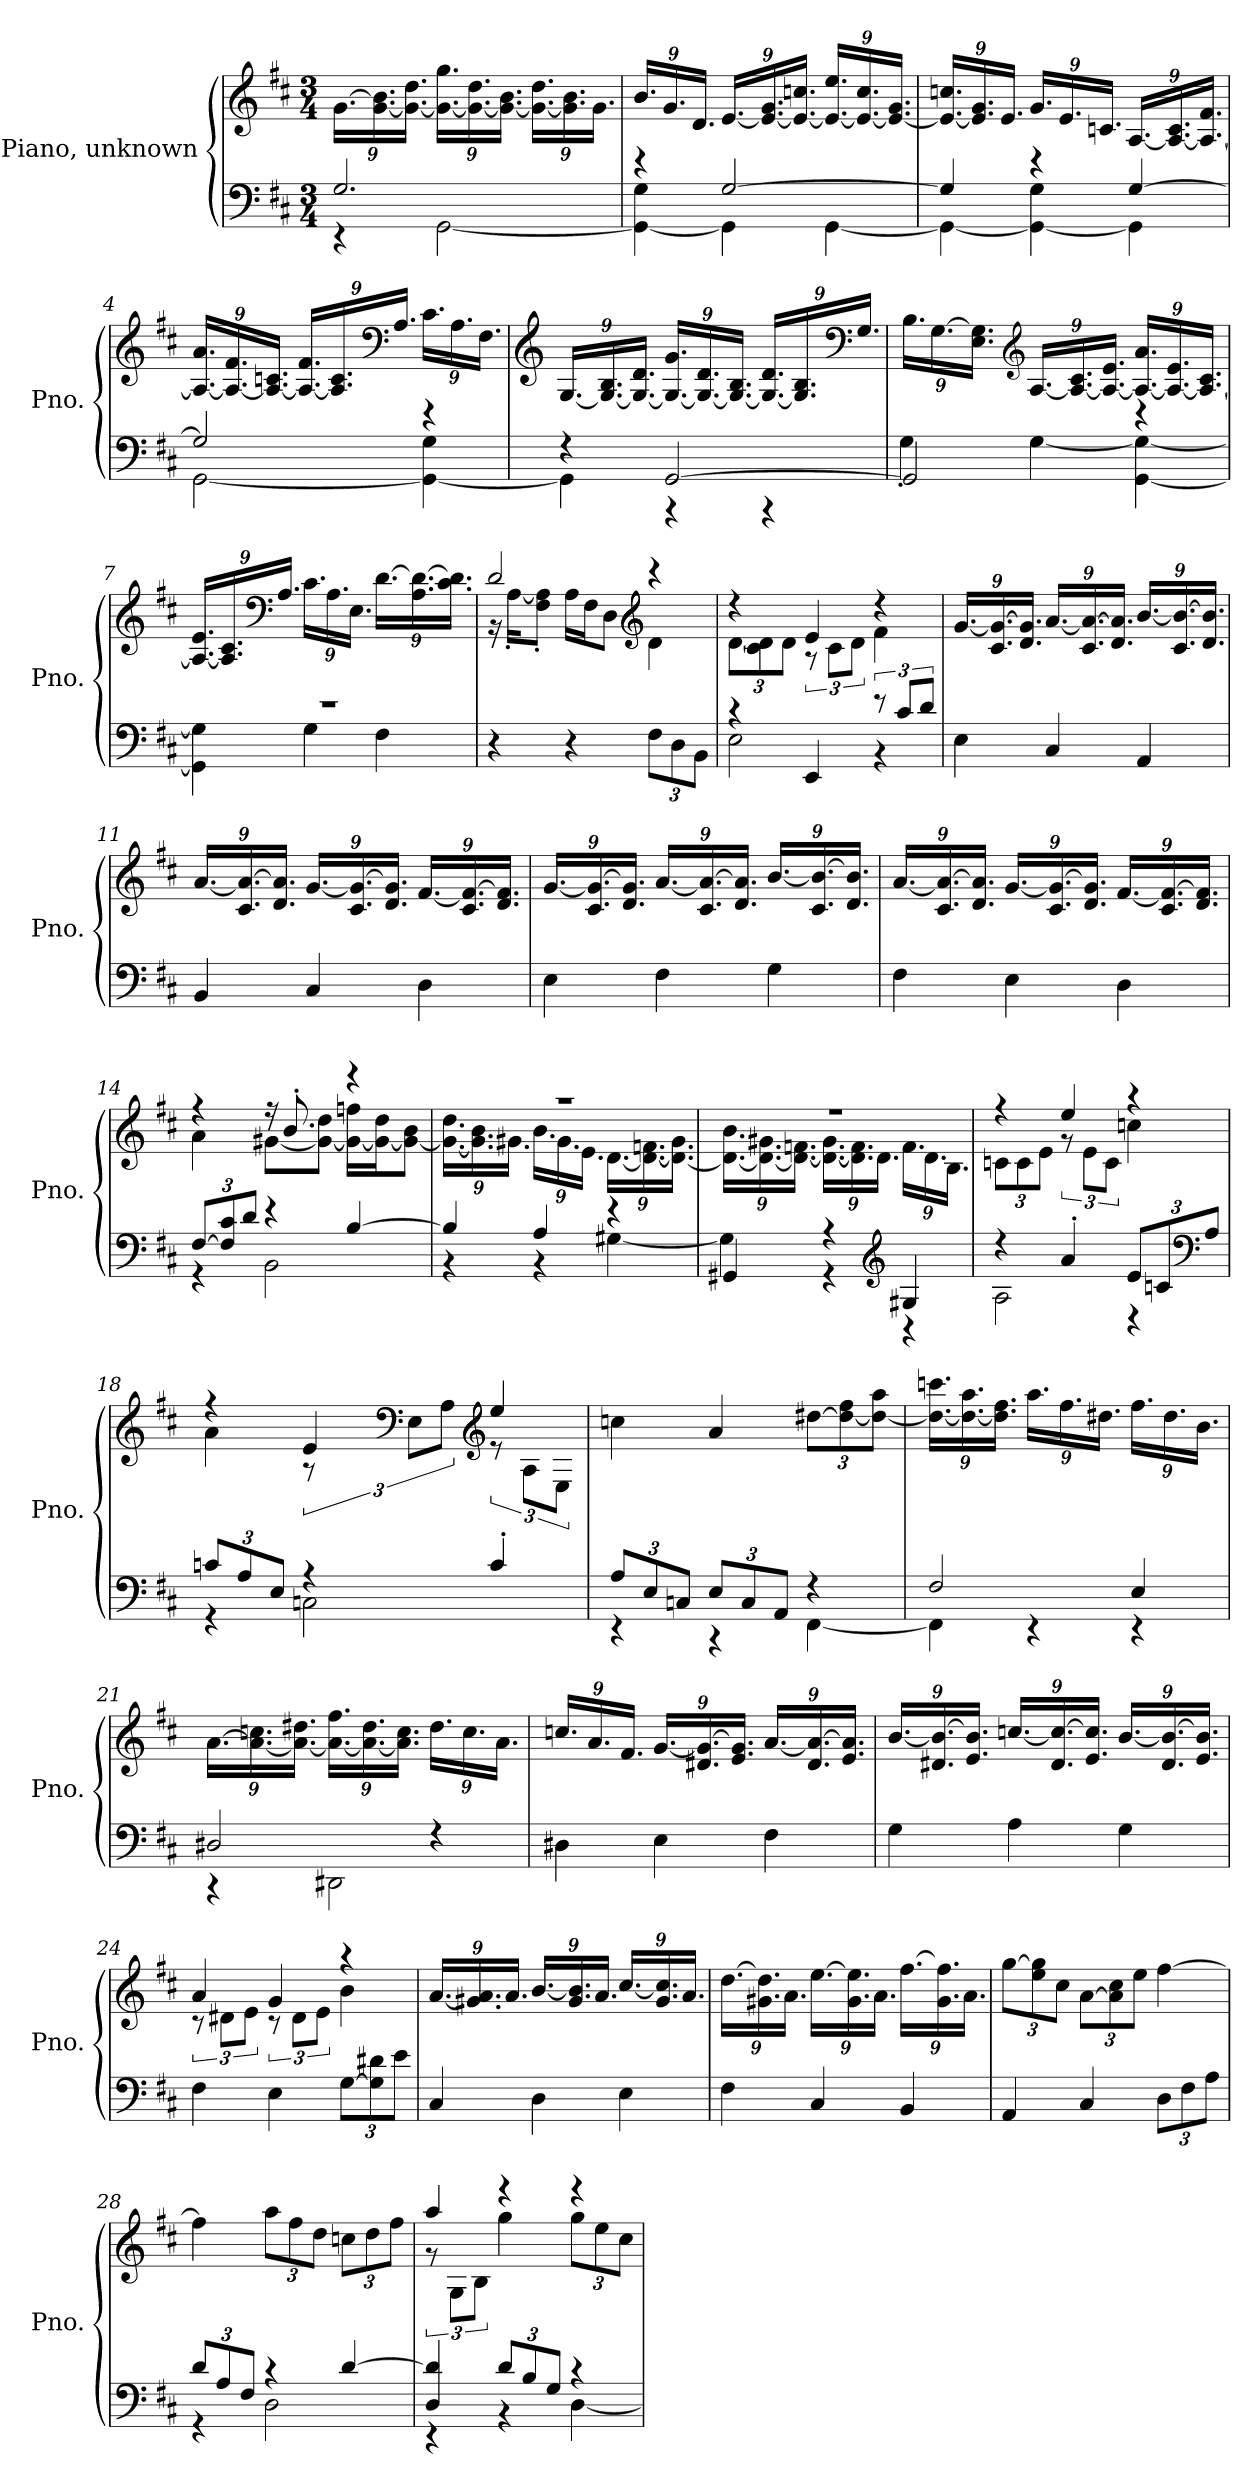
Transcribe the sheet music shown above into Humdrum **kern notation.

**kern	**kern
*part1	*part1
*staff2	*staff1
*I"Piano, unknown	*
*I'Pno.	*
*clefF4	*clefG2
*k[f#c#]	*k[f#c#]
*M3/4	*M3/4
*MM152	*MM152
=1	=1
*^	*
*	*	*Xbrackettup
2.G/	4r	[18.g\LL
.	.	18.g\_ 18.b\
.	.	18.g\_ 18.dd\JJ
.	[2GG\	18.g\_ 18.gg\LL
.	.	18.g\_ 18.dd\
.	.	18.g\_ 18.b\JJ
.	.	18.g\_ 18.dd\LL
.	.	18.g\] 18.b\
.	.	18.g\JJ
=2	=2	=2
4r	4GG\_ 4G\	18.b/LL
.	.	18.g/
.	.	18.d/JJ
[2G/	4GG\]	[18.e/LL
.	.	18.e/_ 18.g/
.	.	18.e/_ 18.ccn/JJ
.	[4GG\	18.e/_ 18.ee/LL
.	.	18.e/_ 18.cc/
.	.	18.e/_ 18.g/JJ
!!LO:LB:g=z
=3	=3	=3
4G/]	4GG\_	18.e/_ 18.ccn/LL
.	.	18.e/] 18.g/
.	.	18.e/JJ
4r	4GG\_ 4G\	18.g/LL
.	.	18.e/
.	.	18.cn/JJ
[4G/	4GG\]	[18.A/LL
.	.	18.A/_ 18.c/
.	.	18.A/_ 18.f#/JJ
=4	=4	=4
2G/]	[2GG\	18.A/_ 18.a/LL
.	.	18.A/_ 18.f#/
.	.	18.A/_ 18.cn/JJ
.	.	18.A/_ 18.f#/LL
.	.	18.A/] 18.c/
*	*	*clefF4
.	.	18.A/JJ
4r	4GG\_ 4G\	18.c\LL
.	.	18.A\
.	.	18.F#\JJ
!!LO:LB:g=z
=5	=5	=5
*	*	*clefG2
4r	4GG\]	[18.G/LL
.	.	18.G/_ 18.B/
.	.	18.G/_ 18.d/JJ
[2GG/	4r	18.G/_ 18.g/LL
.	.	18.G/_ 18.d/
.	.	18.G/_ 18.B/JJ
.	4r	18.G/_ 18.d/LL
.	.	18.G/] 18.B/
*	*	*clefF4
.	.	18.G/JJ
=6	=6	=6
2GG/]	4G'\	18.B\LL
.	.	[18.G\
.	.	18.E\ 18.G\]JJ
*	*	*clefG2
.	[4G\	[18.A/LL
.	.	18.A/_ 18.c#/
.	.	18.A/_ 18.e/JJ
4r	[4GG\ 4G\_	18.A/_ 18.a/LL
.	.	18.A/_ 18.e/
.	.	18.A/_ 18.c#/JJ
!!LO:LB:g=z
=7	=7	=7
2.r	4GG\] 4G\]	18.A/_ 18.e/LL
.	.	18.A/] 18.c#/
*	*	*clefF4
.	.	18.A/JJ
.	4G\	18.c#\LL
.	.	18.A\
.	.	18.E\JJ
.	4F#\	[18.d\LL
.	.	18.A\ 18.d\_
.	.	18.c#\ 18.d\]JJ
*v	*v	*
=8	=8
*	*^
4r	2d/	16r
.	.	[16A'\KL
.	.	8F#\' 8A\]'J
4r	.	16A\LL
.	.	16F#\J
.	.	8D\J
*	*clefG2	*
*Xbrackettup	*	*
12F#\L	4r	4d\
12D\	.	.
12BB\J	.	.
=9	=9	=9
*^	*	*
4r	2E\	4r	[12d\L
.	.	.	12c#\ 12d\]
.	.	.	12d\J
*	*	*	*brackettup
4EE/	.	4e/	12r
.	.	.	12c#\L
.	.	.	12d\J
*brackettup	*	*	*
12r	4r	4r	4f#\
12c#/L	.	.	.
12d/J	.	.	.
*v	*v	*	*
*	*v	*v
!!LO:LB:g=z
=10	=10
*	*Xbrackettup
4E\	[18.g/LL
.	18.c#/ 18.g/_
.	18.d/ 18.g/]JJ
4C#/	[18.a/LL
.	18.c#/ 18.a/_
.	18.d/ 18.a/]JJ
4AA/	[18.b/LL
.	18.c#/ 18.b/_
.	18.d/ 18.b/]JJ
=11	=11
4BB/	[18.a/LL
.	18.c#/ 18.a/_
.	18.d/ 18.a/]JJ
4C#/	[18.g/LL
.	18.c#/ 18.g/_
.	18.d/ 18.g/]JJ
4D\	[18.f#/LL
.	18.c#/ 18.f#/_
.	18.d/ 18.f#/]JJ
!!LO:LB:g=z
=12	=12
4E\	[18.g/LL
.	18.c#/ 18.g/_
.	18.d/ 18.g/]JJ
4F#\	[18.a/LL
.	18.c#/ 18.a/_
.	18.d/ 18.a/]JJ
4G\	[18.b/LL
.	18.c#/ 18.b/_
.	18.d/ 18.b/]JJ
=13	=13
4F#\	[18.a/LL
.	18.c#/ 18.a/_
.	18.d/ 18.a/]JJ
4E\	[18.g/LL
.	18.c#/ 18.g/_
.	18.d/ 18.g/]JJ
4D\	[18.f#/LL
.	18.c#/ 18.f#/_
.	18.d/ 18.f#/]JJ
!!LO:PB:g=z
=14	=14
*Xbrackettup	*
*^	*^
[12F#/L	4r	4r	4a\
12F#/] 12c#/	.	.	.
12d/J	.	.	.
4r	2BB\	16r	[8g#X\L
.	.	8.b'/	.
.	.	.	8g#\_ 8dd\J
[4B/	.	4r	16g#\_ 16ffn\LL
.	.	.	16g#\_ 16dd\J
.	.	.	8g#\_ 8b\J
=15	=15	=15	=15
4B/]	4r	2.r	18.g#\_ 18.dd\LL
.	.	.	18.g#\] 18.b\
.	.	.	18.g#X\JJ
4A/	4r	.	18.b\LL
.	.	.	18.g#\
.	.	.	18.e\JJ
4r	[4G#X\	.	[18.d\LL
.	.	.	18.d\_ 18.fn\
.	.	.	18.d\_ 18.g#\JJ
!!LO:LB:g=z	!!
=16	=16	=16	=16
4GG#X/	4G#\]	2.r	18.d\_ 18.b\LL
.	.	.	18.d\_ 18.g#X\
.	.	.	18.d\_ 18.fn\JJ
4r	4r	.	18.d\_ 18.g#\LL
.	.	.	18.d\] 18.f\
.	.	.	18.d\JJ
*clefG2	*	*	*
4G#X/	4r	.	18.f\LL
.	.	.	18.d\
.	.	.	18.B\JJ
=17	=17	=17	=17
4r	2A\	4r	12cn\L
.	.	.	12c\
.	.	.	12e\J
*	*	*	*brackettup
4a'/	.	4ee/	12r
.	.	.	12e\L
.	.	.	12c\J
12e/L	4r	4r	4ccn\
12cn/	.	.	.
*clefF4	*	*	*
12A/J	.	.	.
!!LO:LB:g=z	!!
=18	=18	=18	=18
12cn/L	4r	4r	4a\
12A/	.	.	.
12E/J	.	.	.
4r	2Cn\	4e/	12r
*	*	*clefF4	*
.	.	.	12E\L
.	.	.	12A\J
*	*	*clefG2	*
4c'/	.	4ee/	12r
.	.	.	12A\L
.	.	.	12E\J
*	*	*v	*v
=19	=19	=19
12A/L	4r	4ccn\
12E/	.	.
12Cn/J	.	.
12E/L	4r	4a/
12C/	.	.
12AA/J	.	.
*	*	*Xbrackettup
4r	[4FF#\	[12dd#X\L
.	.	12dd#\_ 12ff#\
.	.	12dd#\_ 12aa\J
=20	=20	=20
2F#/	4FF#\]	18.dd#\_ 18.cccn\LL
.	.	18.dd#\_ 18.aa\
.	.	18.dd#\] 18.ff#\JJ
.	4r	18.aa\LL
.	.	18.ff#\
.	.	18.dd#X\JJ
4E/	4r	18.ff#\LL
.	.	18.dd#\
.	.	18.b\JJ
!!LO:LB:g=z
=21	=21	=21
2D#X/	4r	[18.a\LL
.	.	18.a\_ 18.ccn\
.	.	18.a\_ 18.dd#X\JJ
.	2DD#X\	18.a\_ 18.ff#\LL
.	.	18.a\_ 18.dd#\
.	.	18.a\] 18.cc\JJ
4r	.	18.dd#\LL
.	.	18.cc\
.	.	18.a\JJ
*v	*v	*
=22	=22
4D#X\	18.ccn/LL
.	18.a/
.	18.f#/JJ
4E\	[18.g/LL
.	18.d#X/ 18.g/_
.	18.e/ 18.g/]JJ
4F#\	[18.a/LL
.	18.d#/ 18.a/_
.	18.e/ 18.a/]JJ
!!LO:LB:g=z
=23	=23
4G\	[18.b/LL
.	18.d#X/ 18.b/_
.	18.e/ 18.b/]JJ
4A\	[18.ccn/LL
.	18.d#/ 18.cc/_
.	18.e/ 18.cc/]JJ
4G\	[18.b/LL
.	18.d#/ 18.b/_
.	18.e/ 18.b/]JJ
=24	=24
*	*^
*	*	*brackettup
4F#\	4a/	12r
.	.	12d#X\L
.	.	12e\J
4E\	4g/	12r
.	.	12d#\L
.	.	12e\J
[12G\L	4r	4b\
12G\] 12d#X\	.	.
12e\J	.	.
*	*v	*v
=25	=25
*	*Xbrackettup
4C#/	[18.a/LL
.	18.g#X/ 18.a/]
.	18.a/JJ
4D\	[18.b/LL
.	18.g#/ 18.b/]
.	18.a/JJ
4E\	[18.cc#/LL
.	18.g#/ 18.cc#/]
.	18.a/JJ
!!LO:LB:g=z
=26	=26
4F#\	[18.dd\LL
.	18.g#X\ 18.dd\]
.	18.a\JJ
4C#/	[18.ee\LL
.	18.g#\ 18.ee\]
.	18.a\JJ
4BB/	[18.ff#\LL
.	18.g#\ 18.ff#\]
.	18.a\JJ
=27	=27
4AA/	[12gg\L
.	12ee\ 12gg\]
.	12cc#\J
4C#/	[12a\L
.	12a\] 12cc#\
.	12ee\J
12D\L	[4ff#\
12F#\	.
12A\J	.
=28	=28
*^	*
12d/L	4r	4ff#\]
12A/	.	.
12F#/J	.	.
4r	2D\	12aa\L
.	.	12ff#\
.	.	12dd\J
[4d/	.	12ccn\L
.	.	12dd\
.	.	12ff#\J
=29	=29	=29
*	*	*^
*	*	*	*brackettup
4D/ 4d/]	4r	4aa/	12r
.	.	.	12G\L
.	.	.	12B\J
12d/L	4r	4r	4gg\
12B/	.	.	.
12G/J	.	.	.
*	*	*	*Xbrackettup
4r	[4D\	4r	12gg\L
.	.	.	12ee\
.	.	.	12cc#\J
*v	*v	*	*
*	*v	*v
=	=
*-	*-
